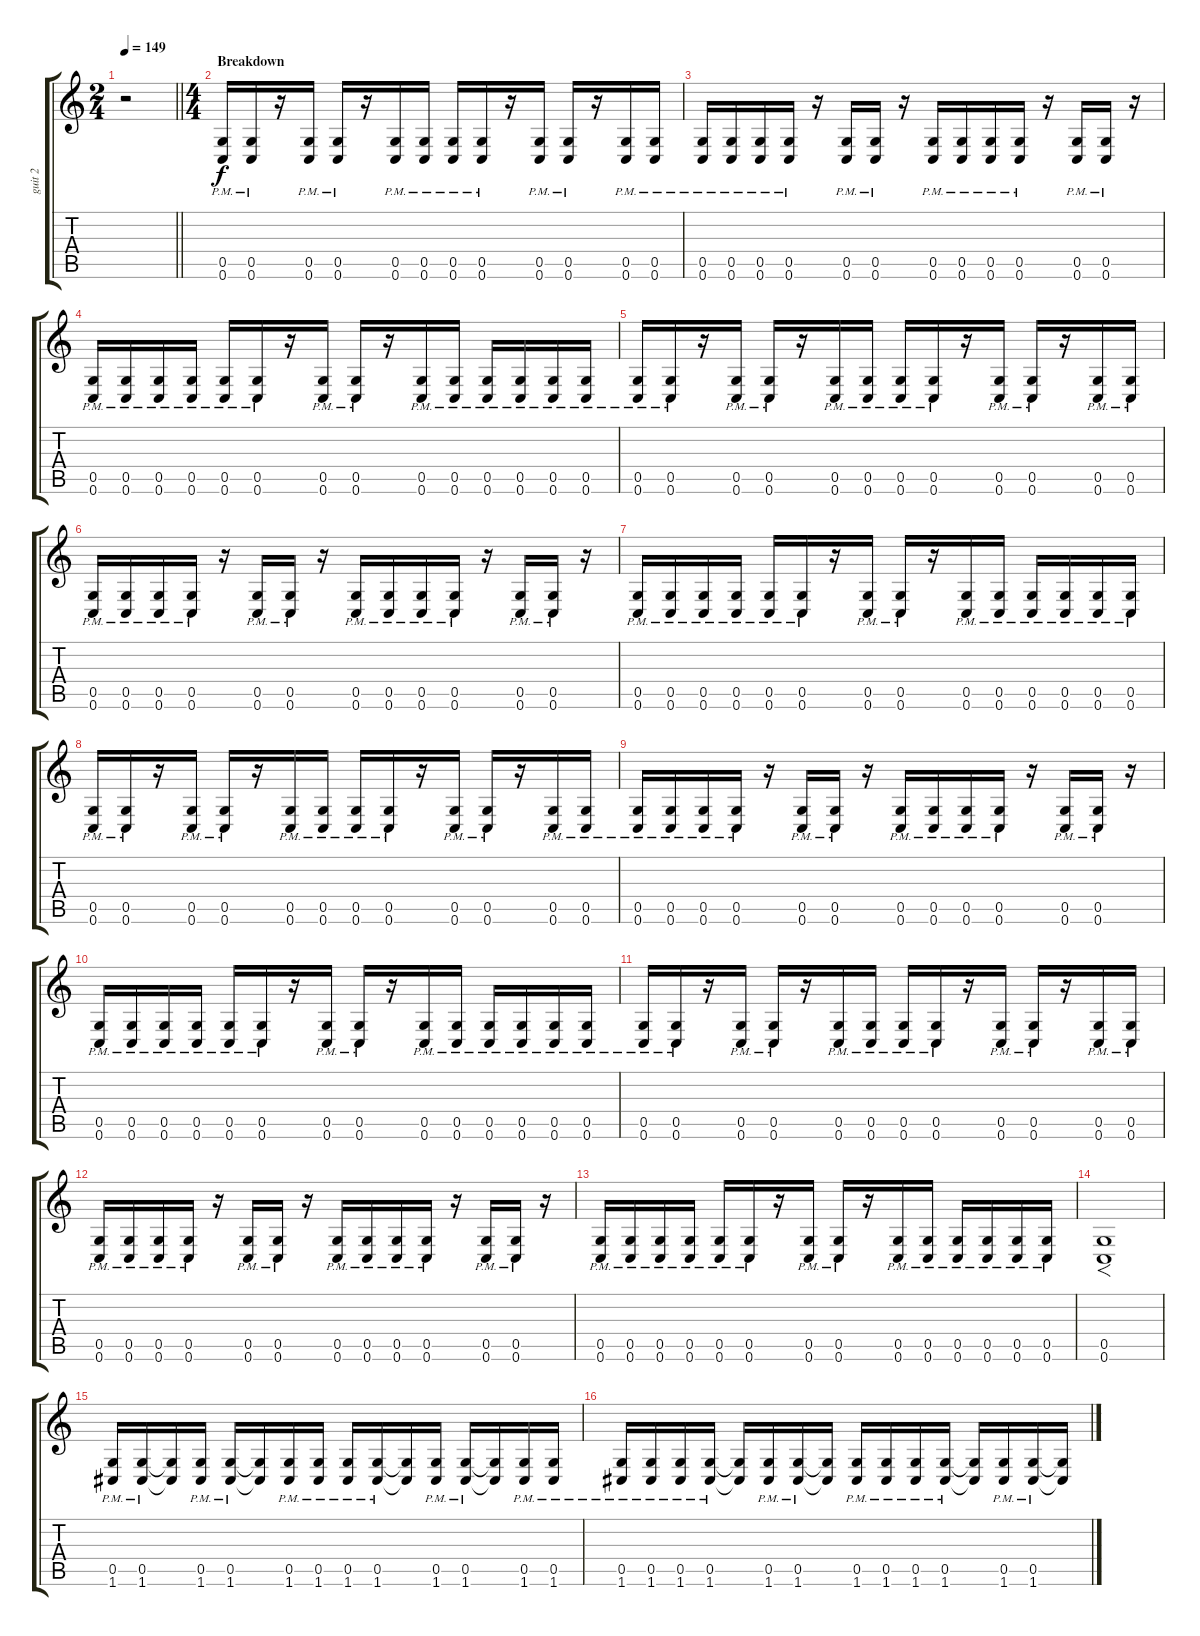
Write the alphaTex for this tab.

\track ("guit 2" "guit 2") {instrument distortionguitar}
\staff {score tabs}
\tuning (D4 A3 F3 C3 G2 C2) {hide}
\ts (2 4)
\tempo 149
\clef g2
\barLineRight lightlight
\ks c
r.2{dy f} |
\ts (4 4)
\section ("" "Breakdown")
(0.5{pm} 0.6{pm}).16 (0.5{pm} 0.6{pm}).16 r.16 (0.5{pm} 0.6{pm}).16 (0.5{pm} 0.6{pm}).16 r.16 (0.5{pm} 0.6{pm}).16 (0.5{pm} 0.6{pm}).16 (0.5{pm} 0.6{pm}).16 (0.5{pm} 0.6{pm}).16 r.16 (0.5{pm} 0.6{pm}).16 (0.5{pm} 0.6{pm}).16 r.16 (0.5{pm} 0.6{pm}).16 (0.5{pm} 0.6{pm}).16 |
(0.5{pm} 0.6{pm}).16 (0.5{pm} 0.6{pm}).16 (0.5{pm} 0.6{pm}).16 (0.5{pm} 0.6{pm}).16 r.16 (0.5{pm} 0.6{pm}).16 (0.5{pm} 0.6{pm}).16 r.16 (0.5{pm} 0.6{pm}).16 (0.5{pm} 0.6{pm}).16 (0.5{pm} 0.6{pm}).16 (0.5{pm} 0.6{pm}).16 r.16 (0.5{pm} 0.6{pm}).16 (0.5{pm} 0.6{pm}).16 r.16 |
(0.5{pm} 0.6{pm}).16 (0.5{pm} 0.6{pm}).16 (0.5{pm} 0.6{pm}).16 (0.5{pm} 0.6{pm}).16 (0.5{pm} 0.6{pm}).16 (0.5{pm} 0.6{pm}).16 r.16 (0.5{pm} 0.6{pm}).16 (0.5{pm} 0.6{pm}).16 r.16 (0.5{pm} 0.6{pm}).16 (0.5{pm} 0.6{pm}).16 (0.5{pm} 0.6{pm}).16 (0.5{pm} 0.6{pm}).16 (0.5{pm} 0.6{pm}).16 (0.5{pm} 0.6{pm}).16 |
(0.5{pm} 0.6{pm}).16 (0.5{pm} 0.6{pm}).16 r.16 (0.5{pm} 0.6{pm}).16 (0.5{pm} 0.6{pm}).16 r.16 (0.5{pm} 0.6{pm}).16 (0.5{pm} 0.6{pm}).16 (0.5{pm} 0.6{pm}).16 (0.5{pm} 0.6{pm}).16 r.16 (0.5{pm} 0.6{pm}).16 (0.5{pm} 0.6{pm}).16 r.16 (0.5{pm} 0.6{pm}).16 (0.5{pm} 0.6{pm}).16 |
(0.5{pm} 0.6{pm}).16 (0.5{pm} 0.6{pm}).16 (0.5{pm} 0.6{pm}).16 (0.5{pm} 0.6{pm}).16 r.16 (0.5{pm} 0.6{pm}).16 (0.5{pm} 0.6{pm}).16 r.16 (0.5{pm} 0.6{pm}).16 (0.5{pm} 0.6{pm}).16 (0.5{pm} 0.6{pm}).16 (0.5{pm} 0.6{pm}).16 r.16 (0.5{pm} 0.6{pm}).16 (0.5{pm} 0.6{pm}).16 r.16 |
(0.5{pm} 0.6{pm}).16 (0.5{pm} 0.6{pm}).16 (0.5{pm} 0.6{pm}).16 (0.5{pm} 0.6{pm}).16 (0.5{pm} 0.6{pm}).16 (0.5{pm} 0.6{pm}).16 r.16 (0.5{pm} 0.6{pm}).16 (0.5{pm} 0.6{pm}).16 r.16 (0.5{pm} 0.6{pm}).16 (0.5{pm} 0.6{pm}).16 (0.5{pm} 0.6{pm}).16 (0.5{pm} 0.6{pm}).16 (0.5{pm} 0.6{pm}).16 (0.5{pm} 0.6{pm}).16 |
(0.5{pm} 0.6{pm}).16 (0.5{pm} 0.6{pm}).16 r.16 (0.5{pm} 0.6{pm}).16 (0.5{pm} 0.6{pm}).16 r.16 (0.5{pm} 0.6{pm}).16 (0.5{pm} 0.6{pm}).16 (0.5{pm} 0.6{pm}).16 (0.5{pm} 0.6{pm}).16 r.16 (0.5{pm} 0.6{pm}).16 (0.5{pm} 0.6{pm}).16 r.16 (0.5{pm} 0.6{pm}).16 (0.5{pm} 0.6{pm}).16 |
(0.5{pm} 0.6{pm}).16 (0.5{pm} 0.6{pm}).16 (0.5{pm} 0.6{pm}).16 (0.5{pm} 0.6{pm}).16 r.16 (0.5{pm} 0.6{pm}).16 (0.5{pm} 0.6{pm}).16 r.16 (0.5{pm} 0.6{pm}).16 (0.5{pm} 0.6{pm}).16 (0.5{pm} 0.6{pm}).16 (0.5{pm} 0.6{pm}).16 r.16 (0.5{pm} 0.6{pm}).16 (0.5{pm} 0.6{pm}).16 r.16 |
(0.5{pm} 0.6{pm}).16 (0.5{pm} 0.6{pm}).16 (0.5{pm} 0.6{pm}).16 (0.5{pm} 0.6{pm}).16 (0.5{pm} 0.6{pm}).16 (0.5{pm} 0.6{pm}).16 r.16 (0.5{pm} 0.6{pm}).16 (0.5{pm} 0.6{pm}).16 r.16 (0.5{pm} 0.6{pm}).16 (0.5{pm} 0.6{pm}).16 (0.5{pm} 0.6{pm}).16 (0.5{pm} 0.6{pm}).16 (0.5{pm} 0.6{pm}).16 (0.5{pm} 0.6{pm}).16 |
(0.5{pm} 0.6{pm}).16 (0.5{pm} 0.6{pm}).16 r.16 (0.5{pm} 0.6{pm}).16 (0.5{pm} 0.6{pm}).16 r.16 (0.5{pm} 0.6{pm}).16 (0.5{pm} 0.6{pm}).16 (0.5{pm} 0.6{pm}).16 (0.5{pm} 0.6{pm}).16 r.16 (0.5{pm} 0.6{pm}).16 (0.5{pm} 0.6{pm}).16 r.16 (0.5{pm} 0.6{pm}).16 (0.5{pm} 0.6{pm}).16 |
(0.5{pm} 0.6{pm}).16 (0.5{pm} 0.6{pm}).16 (0.5{pm} 0.6{pm}).16 (0.5{pm} 0.6{pm}).16 r.16 (0.5{pm} 0.6{pm}).16 (0.5{pm} 0.6{pm}).16 r.16 (0.5{pm} 0.6{pm}).16 (0.5{pm} 0.6{pm}).16 (0.5{pm} 0.6{pm}).16 (0.5{pm} 0.6{pm}).16 r.16 (0.5{pm} 0.6{pm}).16 (0.5{pm} 0.6{pm}).16 r.16 |
(0.5{pm} 0.6{pm}).16 (0.5{pm} 0.6{pm}).16 (0.5{pm} 0.6{pm}).16 (0.5{pm} 0.6{pm}).16 (0.5{pm} 0.6{pm}).16 (0.5{pm} 0.6{pm}).16 r.16 (0.5{pm} 0.6{pm}).16 (0.5{pm} 0.6{pm}).16 r.16 (0.5{pm} 0.6{pm}).16 (0.5{pm} 0.6{pm}).16 (0.5{pm} 0.6{pm}).16 (0.5{pm} 0.6{pm}).16 (0.5{pm} 0.6{pm}).16 (0.5{pm} 0.6{pm}).16 |
(0.5 0.6).1{f} |
(0.5{pm} 1.6{pm}).16 (0.5{pm} 1.6{pm}).16 (0.5{t} 1.6{t}).16 (0.5{pm} 1.6{pm}).16 (0.5{pm} 1.6{pm}).16 (0.5{t} 1.6{t}).16 (0.5{pm} 1.6{pm}).16 (0.5{pm} 1.6{pm}).16 (0.5{pm} 1.6{pm}).16 (0.5{pm} 1.6{pm}).16 (0.5{t} 1.6{t}).16 (0.5{pm} 1.6{pm}).16 (0.5{pm} 1.6{pm}).16 (0.5{t} 1.6{t}).16 (0.5{pm} 1.6{pm}).16 (0.5{pm} 1.6{pm}).16 |
(0.5{pm} 1.6{pm}).16 (0.5{pm} 1.6{pm}).16 (0.5{pm} 1.6{pm}).16 (0.5{pm} 1.6{pm}).16 (0.5{t} 1.6{t}).16 (0.5{pm} 1.6{pm}).16 (0.5{pm} 1.6{pm}).16 (0.5{t} 1.6{t}).16 (0.5{pm} 1.6{pm}).16 (0.5{pm} 1.6{pm}).16 (0.5{pm} 1.6{pm}).16 (0.5{pm} 1.6{pm}).16 (0.5{t} 1.6{t}).16 (0.5{pm} 1.6{pm}).16 (0.5{pm} 1.6{pm}).16 (0.5{t} 1.6{t}).16
